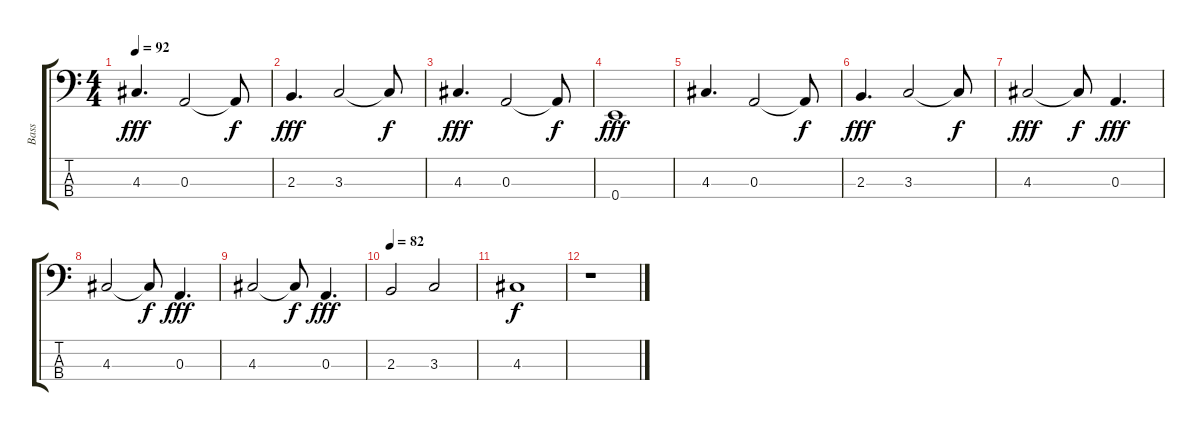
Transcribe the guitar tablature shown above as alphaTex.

\track ("Bass" "Bass") {instrument electricbassfinger}
\staff {score tabs}
\tuning (G2 D2 A1 E1) {hide}
\ts (4 4)
\tempo 92
\clef f4
\ks c
4.3.4{d dy fff} 0.3.2 0.3{t}.8{dy f} |
2.3.4{d dy fff} 3.3.2 3.3{t}.8{dy f} |
4.3.4{d dy fff} 0.3.2 0.3{t}.8{dy f} |
0.4.1{dy fff} |
4.3.4{d} 0.3.2 0.3{t}.8{dy f} |
2.3.4{d dy fff} 3.3.2 3.3{t}.8{dy f} |
4.3.2{dy fff} 4.3{t}.8{dy f} 0.3.4{d dy fff} |
4.3.2 4.3{t}.8{dy f} 0.3.4{d dy fff} |
4.3.2 4.3{t}.8{dy f} 0.3.4{d dy fff} |
\tempo 82
2.3.2 3.3.2 |
4.3.1{dy f} |
r.1
